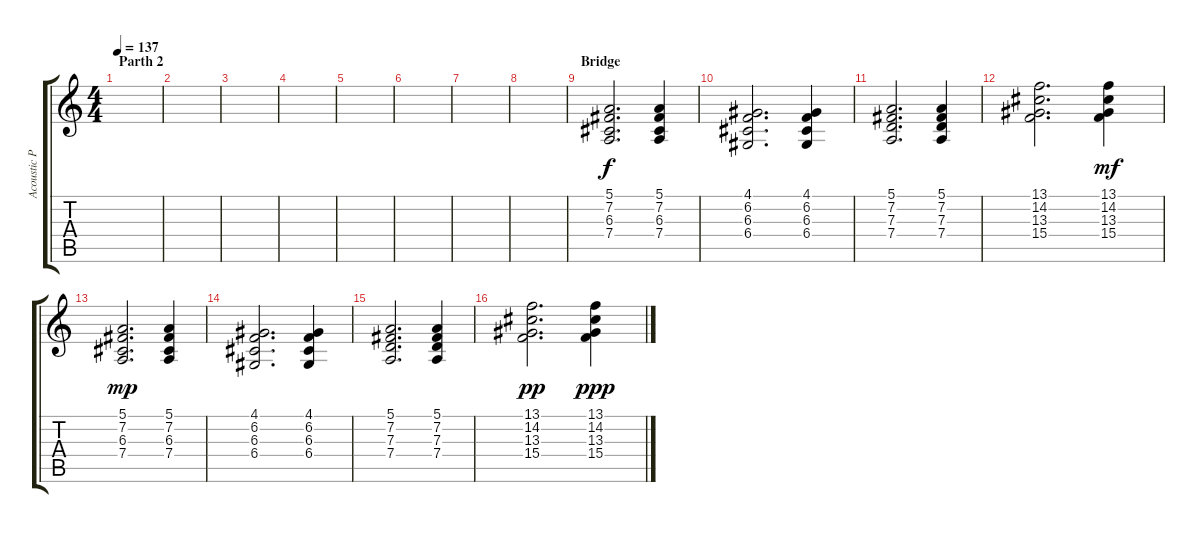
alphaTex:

\track ("Acoustic Piano" "Acoustic P") {instrument acousticgrandpiano}
\staff {score tabs}
\tuning (E4 B3 G3 D3 A2 E2) {hide}
\ts (4 4)
\section ("" "Parth 2")
\tempo 137
\clef g2
\ks c
|
|
|
|
|
|
|
|
\section ("" "Bridge")
(5.1 7.2 6.3 7.4).2{d dy f} (5.1 7.2 6.3 7.4).4 |
(4.1 6.2 6.3 6.4).2{d} (4.1 6.2 6.3 6.4).4 |
(5.1 7.2 7.3 7.4).2{d} (5.1 7.2 7.3 7.4).4 |
(13.1 14.2 13.3 15.4).2{d} (13.1 14.2 13.3 15.4).4{dy mf} |
(5.1 7.2 6.3 7.4).2{d dy mp} (5.1 7.2 6.3 7.4).4 |
(4.1 6.2 6.3 6.4).2{d} (4.1 6.2 6.3 6.4).4 |
(5.1 7.2 7.3 7.4).2{d} (5.1 7.2 7.3 7.4).4 |
(13.1 14.2 13.3 15.4).2{d dy pp} (13.1 14.2 13.3 15.4).4{dy ppp}
